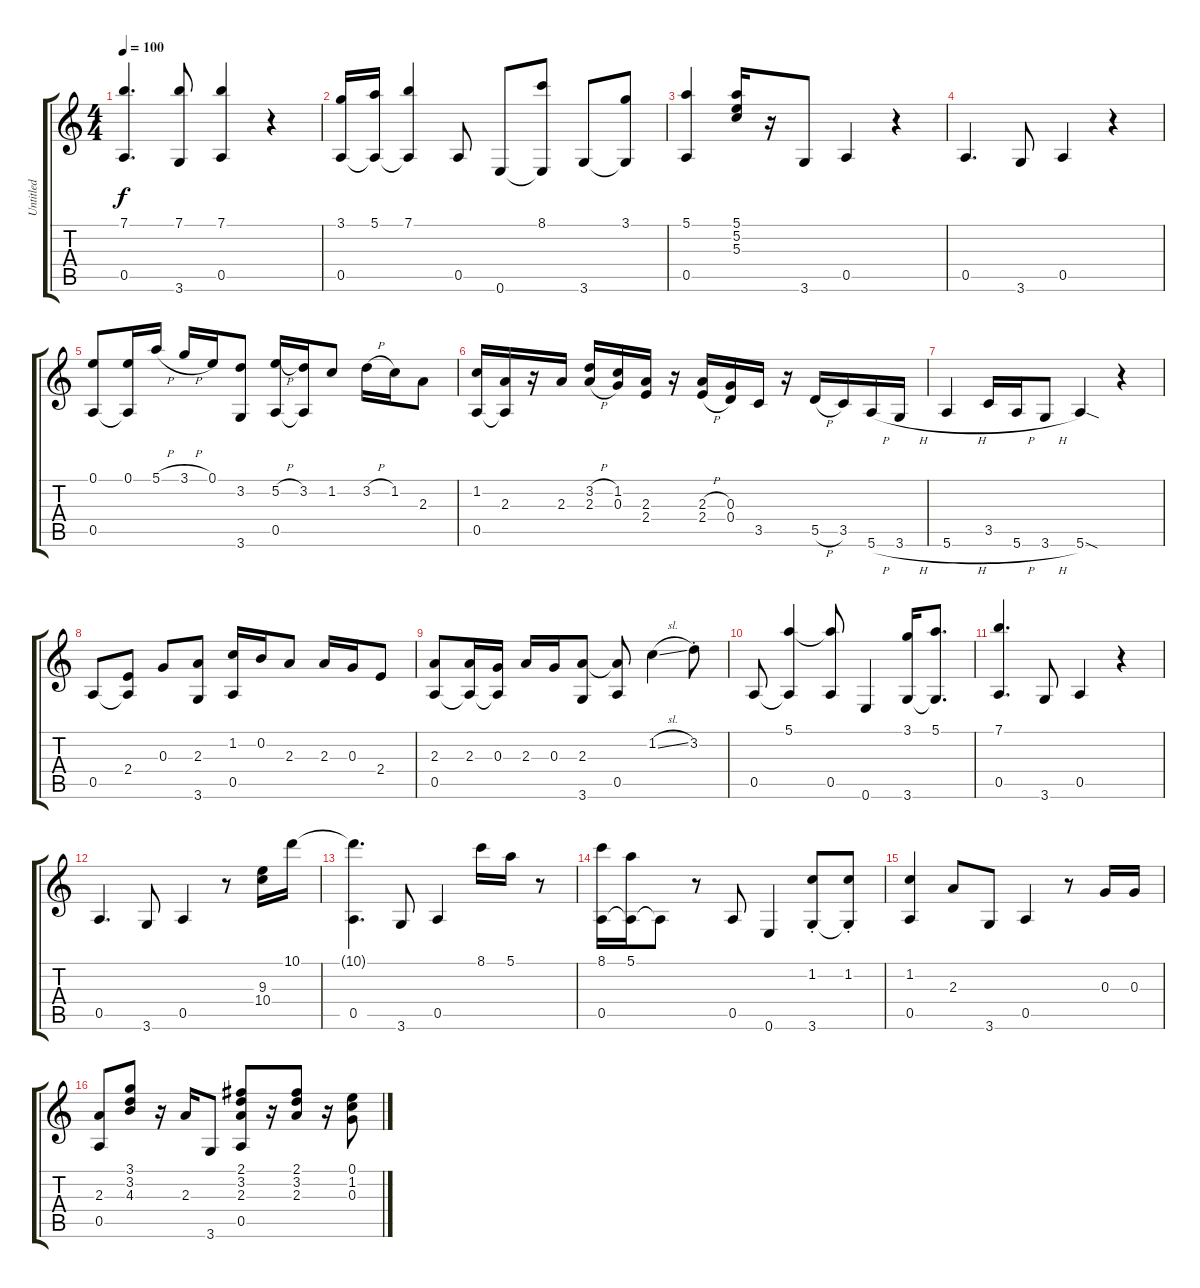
\track ("Untitled" "Untitled") {instrument acousticguitarnylon}
\staff {score tabs}
\tuning (E4 B3 G3 D3 A2 E2) {hide}
\ts (4 4)
\tempo 100
\clef g2
\ks c
(7.1{t} 0.5).4{d dy f} (7.1 3.6).8 (7.1 0.5).4 r.4 |
(3.1 0.5).16 (5.1 0.5{t}).16 (7.1 0.5{t}).4 0.5.8 0.6.8 (8.1 0.6{t}).8 3.6.8 (3.1 3.6{t}).8 |
(5.1 0.5).4 (5.1 5.2 5.3).16 r.16 3.6.8 0.5.4 r.4 |
0.5.4{d} 3.6.8 0.5.4 r.4 |
(0.1 0.5).8 (0.1 0.5{t}).16 5.1{h}.16 3.1{h}.16 0.1.16 (3.2 3.6).8 (5.2{h} 0.5).16 (3.2 0.5{t}).16 1.2.8 3.2{h}.16 1.2.16 2.3.8 |
(1.2 0.5).16 (2.3 0.5{t}).16 r.16 2.3.16 (3.2{h} 2.3{h}).16 (1.2 0.3).16 (2.3 2.4).16 r.16 (2.3{h} 2.4{h}).16 (0.3 0.4).16 3.5.16 r.16 5.5{h}.16 3.5.16 5.6{h}.16 3.6{h}.16 |
5.6{h}.4 3.5.16 5.6{h}.16 3.6{h}.8 5.6{sod}.4 r.4 |
0.5.8 (2.4 0.5{t}).8 0.3.8 (2.3 3.6).8 (1.2 0.5).16 0.2.16 2.3.8 2.3.16 0.3.16 2.4.8 |
(2.3 0.5).8 (2.3 0.5{t}).16 (0.3 0.5{t}).16 2.3.16 0.3.16 (2.3 3.6).8 (2.3{t} 0.5).8 1.2{sl}.4 3.2{st}.8 |
0.5.8 (5.1 0.5{t}).4 (5.1{t} 0.5).8 0.6.4 (3.1 3.6).16 (5.1 3.6{t}).8{d} |
(7.1 0.5).4{d} 3.6.8 0.5.4 r.4 |
0.5.4{d} 3.6.8 0.5.4 r.8 (9.3 10.4).16 10.1.16 |
(10.1{t} 0.5).4{d} 3.6.8 0.5.4 8.1.16 5.1.16 r.8 |
(8.1 0.5).16 (5.1 0.5{t}).16 0.5{t}.8 r.8 0.5.8 0.6.4 (1.2{st} 3.6{st}).8 (1.2{st} 3.6{t}).8 |
(1.2 0.5).4 2.3.8 3.6.8 0.5.4 r.8 0.3.16 0.3.16 |
(2.3 0.5).8 (3.1 3.2 4.3).8 r.16 2.3.16 3.6.8 (2.1 3.2 2.3 0.5).8 r.16 (2.1 3.2 2.3).8 r.16 (0.1 1.2 0.3).8
